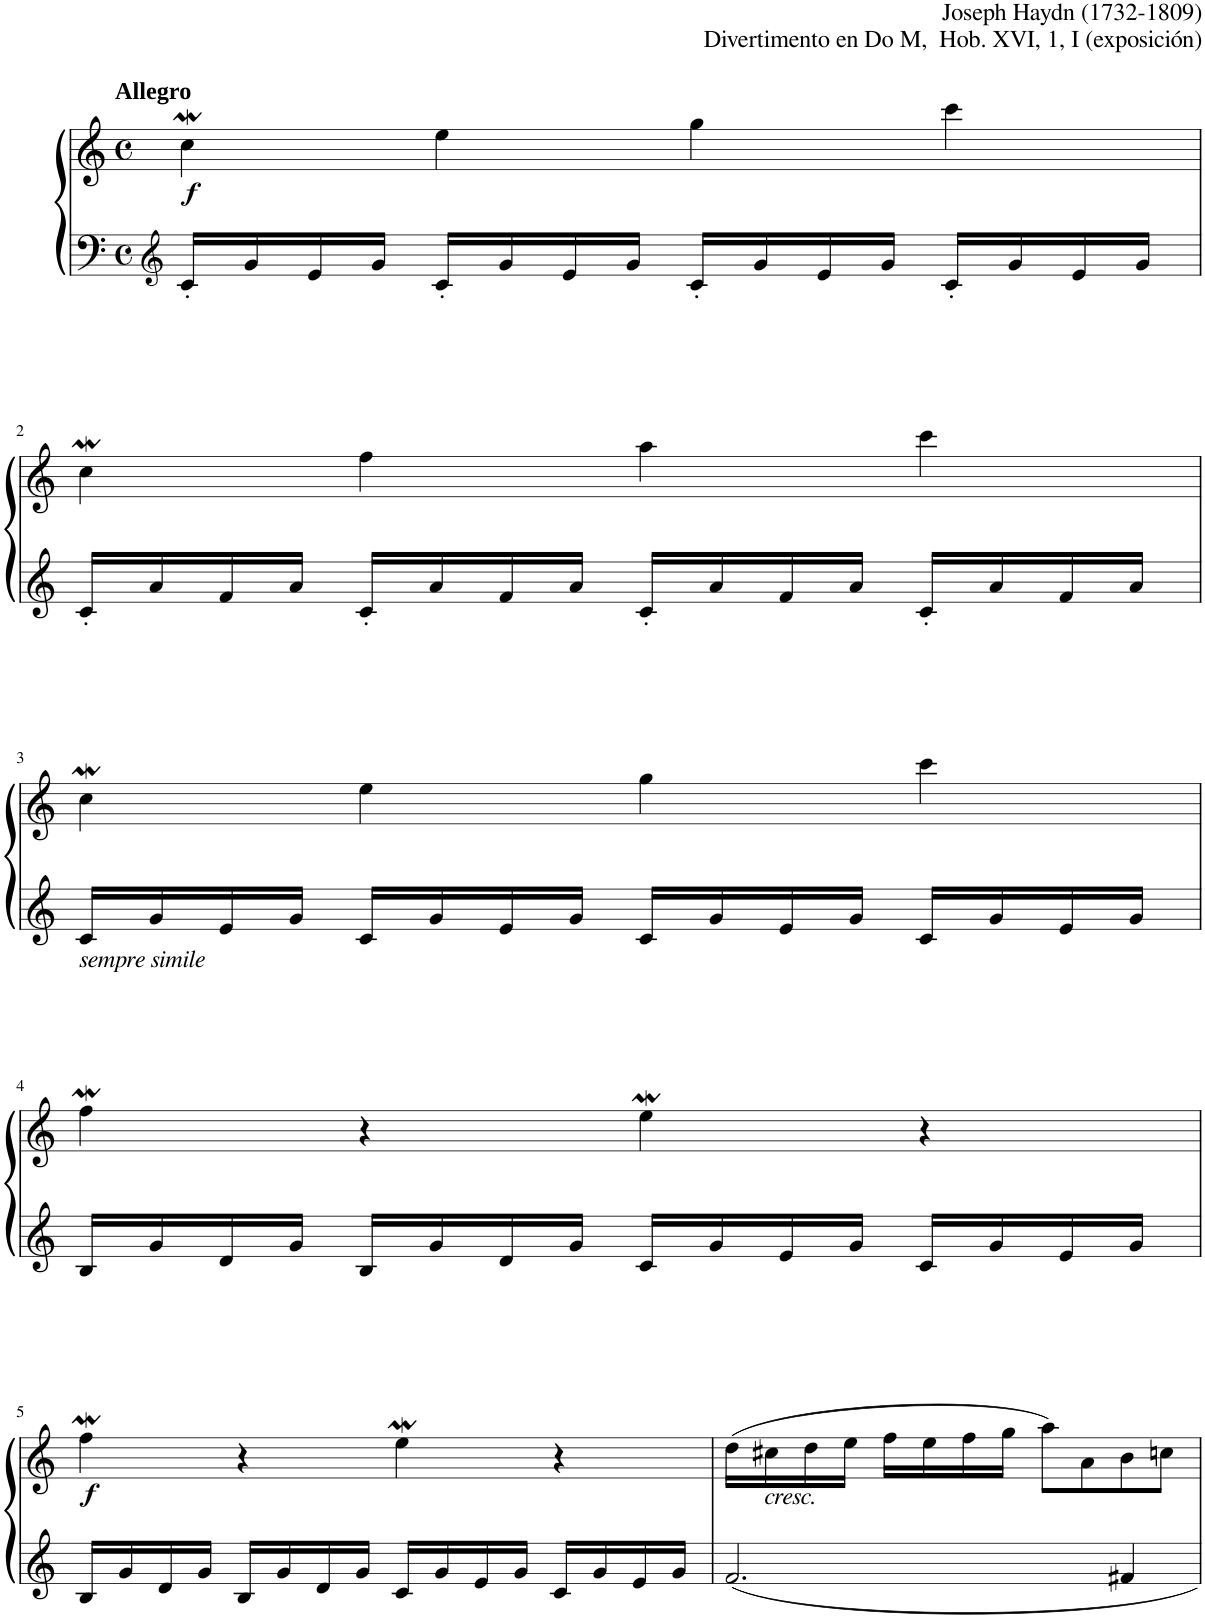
**kern	**kern
*part1	*part1
*staff2	*staff1
*I"Instrument 1	*
*clefG2	*clefG2
*k[]	*k[]
*M4/4	*M4/4
*met(c)	*met(c)
=1	=1
!	!LO:TX:a:B:t=Allegro
16c'/LL	4ccw\
16g/	.
16e/	.
16g/JJ	.
16c'/LL	4ee\
16g/	.
16e/	.
16g/JJ	.
16c'/LL	4gg\
16g/	.
16e/	.
16g/JJ	.
16c'/LL	4ccc\
16g/	.
16e/	.
16g/JJ	.
!!LO:LB:g=z
=2	=2
16c'/LL	4ccw\
16a/	.
16f/	.
16a/JJ	.
16c'/LL	4ff\
16a/	.
16f/	.
16a/JJ	.
16c'/LL	4aa\
16a/	.
16f/	.
16a/JJ	.
16c'/LL	4ccc\
16a/	.
16f/	.
16a/JJ	.
!!LO:LB:g=z
=3	=3
!LO:TX:b:i:t=sempre simile	!
16c/LL	4ccw\
16g/	.
16e/	.
16g/JJ	.
16c/LL	4ee\
16g/	.
16e/	.
16g/JJ	.
16c/LL	4gg\
16g/	.
16e/	.
16g/JJ	.
16c/LL	4ccc\
16g/	.
16e/	.
16g/JJ	.
!!LO:LB:g=z
=4	=4
16B/LL	4ffw\
16g/	.
16d/	.
16g/JJ	.
16B/LL	4r
16g/	.
16d/	.
16g/JJ	.
16c/LL	4eeW\
16g/	.
16e/	.
16g/JJ	.
16c/LL	4r
16g/	.
16e/	.
16g/JJ	.
!!LO:LB:g=z
=5	=5
16B/LL	4ffw\
16g/	.
16d/	.
16g/JJ	.
16B/LL	4r
16g/	.
16d/	.
16g/JJ	.
16c/LL	4eeW\
16g/	.
16e/	.
16g/JJ	.
16c/LL	4r
16g/	.
16e/	.
16g/JJ	.
=6	=6
2.f/	(16dd\LL
!	!LO:TX:b:i:t=cresc.
.	16cc#X\
.	16dd\
.	16ee\JJ
.	16ff\LL
.	16ee\
.	16ff\
.	16gg\JJ
.	8aa\L)
.	8a\
4f#X/	8b\
.	8ccn\J
=	=
*-	*-
